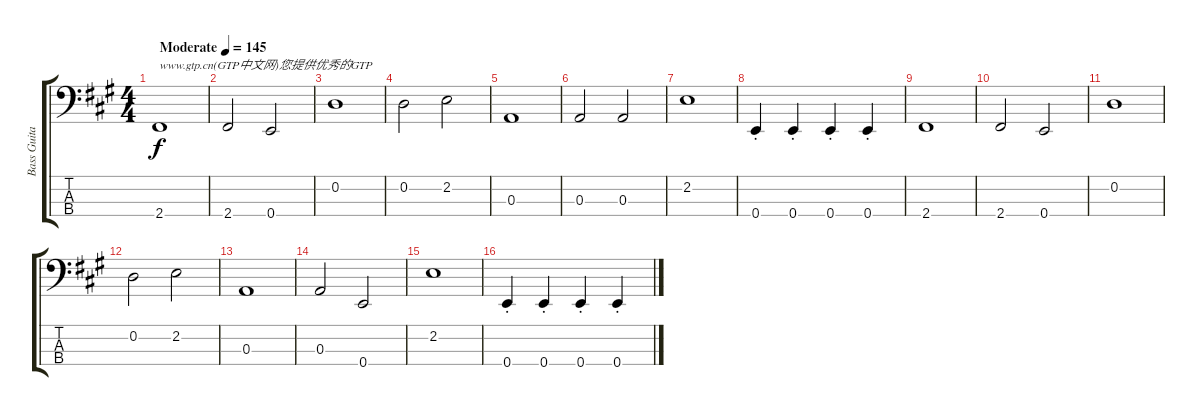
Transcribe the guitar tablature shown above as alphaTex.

\track ("Bass Guitar" "Bass Guita") {instrument electricbassfinger}
\staff {score tabs}
\tuning (G2 D2 A1 E1) {hide}
\ts (4 4)
\tempo (145 "Moderate")
\clef f4
\ks f#minor
2.4.1{txt "www.gtp.cn(GTP中文网)您提供优秀的GTP" dy f instrument electricbassfinger} |
2.4.2 0.4.2 |
0.2.1 |
0.2.2 2.2.2 |
0.3.1 |
0.3.2 0.3.2 |
2.2.1 |
0.4{st}.4 0.4{st}.4 0.4{st}.4 0.4{st}.4 |
2.4.1 |
2.4.2 0.4.2 |
0.2.1 |
0.2.2 2.2.2 |
0.3.1 |
0.3.2 0.4.2 |
2.2.1 |
0.4{st}.4 0.4{st}.4 0.4{st}.4 0.4{st}.4
